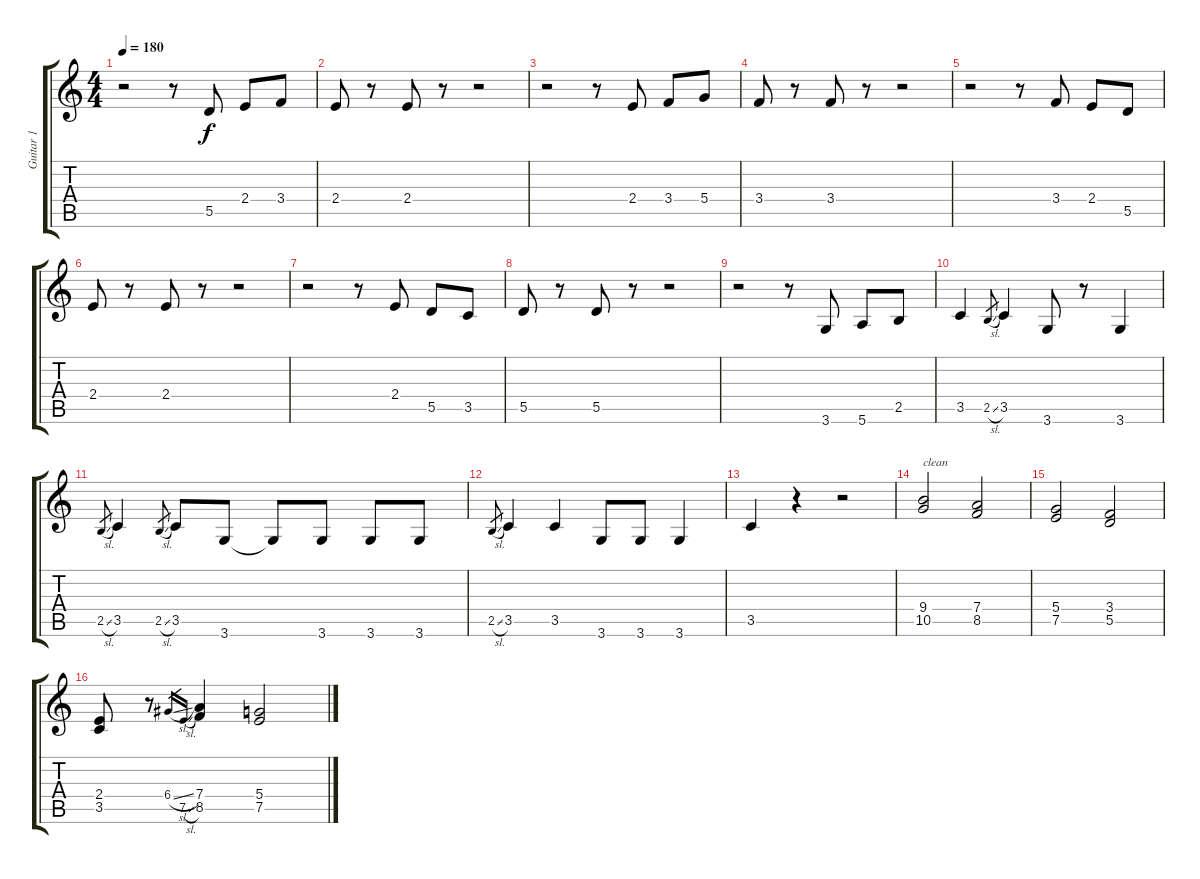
\track ("Guitar 1" "Guitar 1") {instrument electricguitarclean}
\staff {score tabs}
\tuning (E4 B3 G3 D3 A2 E2) {hide}
\ts (4 4)
\tempo 180
\clef g2
\ks c
r.2{dy f} r.8 5.5.8 2.4.8 3.4.8 |
2.4.8 r.8 2.4.8 r.8 r.2 |
r.2 r.8 2.4.8 3.4.8 5.4.8 |
3.4.8 r.8 3.4.8 r.8 r.2 |
r.2 r.8 3.4.8 2.4.8 5.5.8 |
2.4.8 r.8 2.4.8 r.8 r.2 |
r.2 r.8 2.4.8 5.5.8 3.5.8 |
5.5.8 r.8 5.5.8 r.8 r.2 |
r.2 r.8 3.6.8 5.6.8 2.5.8 |
3.5.4 2.5{sl}.8{gr} 3.5.4 3.6.8 r.8 3.6.4 |
2.5{sl}.8{gr} 3.5.4 2.5{sl}.8{gr} 3.5.8 3.6.8 3.6{t}.8 3.6.8 3.6.8 3.6.8 |
2.5{sl}.8{gr} 3.5.4 3.5.4 3.6.8 3.6.8 3.6.4 |
3.5.4 r.4 r.2 |
(9.4 10.5).2{txt "clean" instrument electricguitarclean} (7.4 8.5).2 |
(5.4 7.5).2 (3.4 5.5).2 |
(2.4 3.5).8 r.8 6.4{sl}.16{gr} 7.5{sl}.16{gr} (7.4 8.5).4 (5.4 7.5).2
